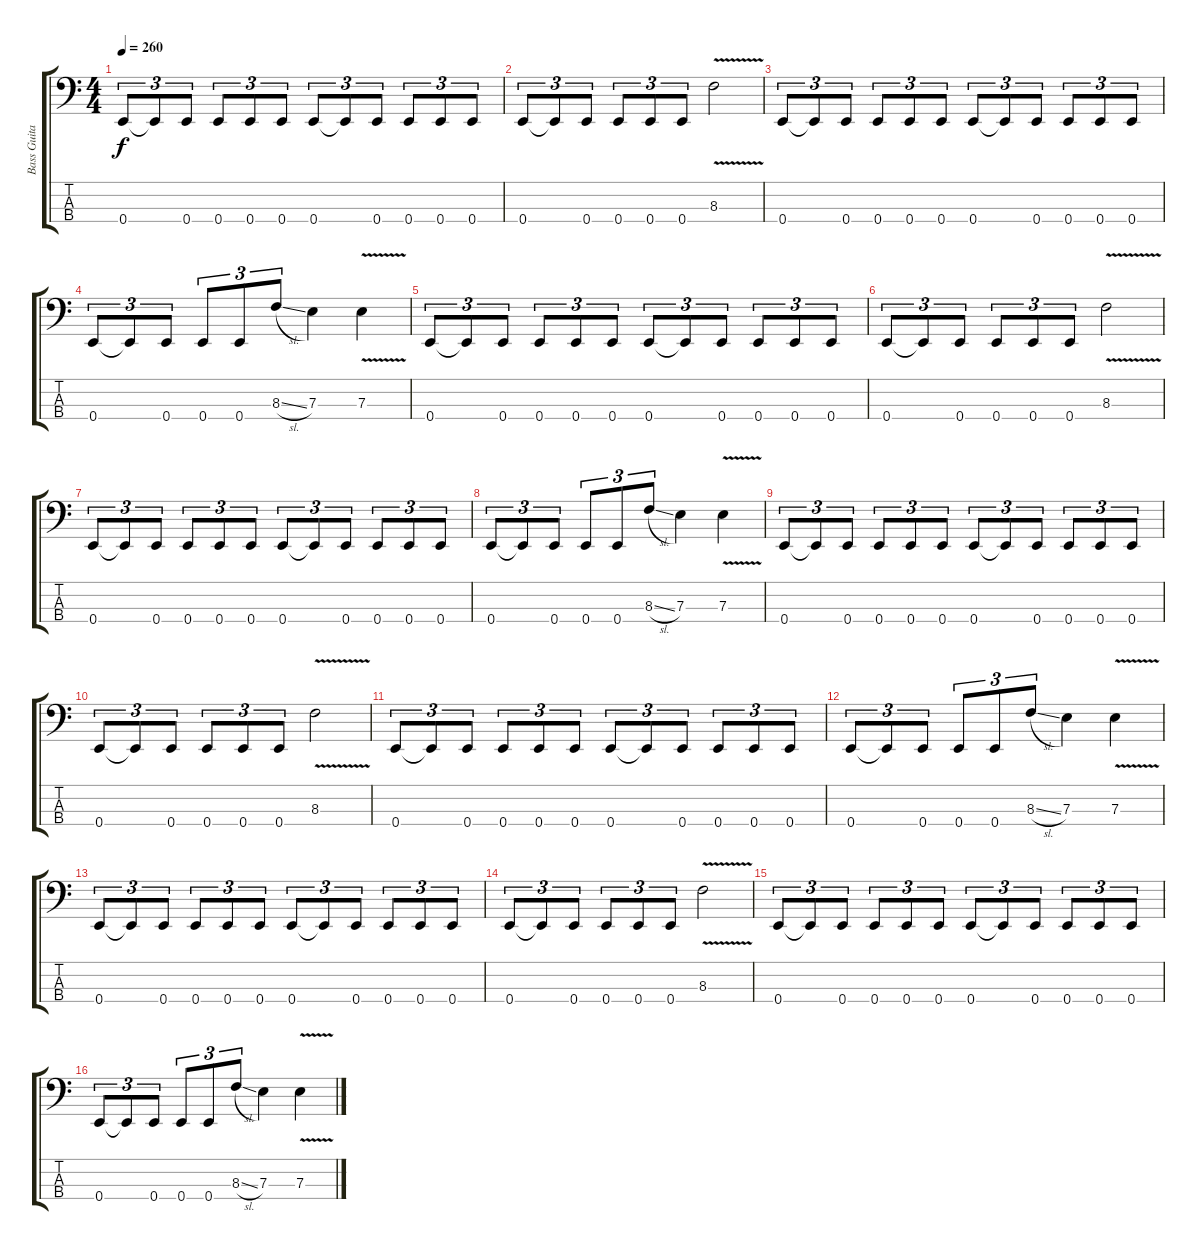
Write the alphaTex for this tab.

\track ("Bass Guitar (Dave Ellefson)" "Bass Guita") {instrument electricbasspick}
\staff {score tabs}
\tuning (G2 D2 A1 E1) {hide}
\ts (4 4)
\tempo 260
\clef f4
\ks c
0.4.8{tu (3 2) dy f} 0.4{t}.8{tu (3 2)} 0.4.8{tu (3 2)} 0.4.8{tu (3 2)} 0.4.8{tu (3 2)} 0.4.8{tu (3 2)} 0.4.8{tu (3 2)} 0.4{t}.8{tu (3 2)} 0.4.8{tu (3 2)} 0.4.8{tu (3 2)} 0.4.8{tu (3 2)} 0.4.8{tu (3 2)} |
0.4.8{tu (3 2)} 0.4{t}.8{tu (3 2)} 0.4.8{tu (3 2)} 0.4.8{tu (3 2)} 0.4.8{tu (3 2)} 0.4.8{tu (3 2)} 8.3{v}.2 |
0.4.8{tu (3 2)} 0.4{t}.8{tu (3 2)} 0.4.8{tu (3 2)} 0.4.8{tu (3 2)} 0.4.8{tu (3 2)} 0.4.8{tu (3 2)} 0.4.8{tu (3 2)} 0.4{t}.8{tu (3 2)} 0.4.8{tu (3 2)} 0.4.8{tu (3 2)} 0.4.8{tu (3 2)} 0.4.8{tu (3 2)} |
0.4.8{tu (3 2)} 0.4{t}.8{tu (3 2)} 0.4.8{tu (3 2)} 0.4.8{tu (3 2)} 0.4.8{tu (3 2)} 8.3{sl}.8{tu (3 2)} 7.3.4 7.3{v}.4 |
0.4.8{tu (3 2)} 0.4{t}.8{tu (3 2)} 0.4.8{tu (3 2)} 0.4.8{tu (3 2)} 0.4.8{tu (3 2)} 0.4.8{tu (3 2)} 0.4.8{tu (3 2)} 0.4{t}.8{tu (3 2)} 0.4.8{tu (3 2)} 0.4.8{tu (3 2)} 0.4.8{tu (3 2)} 0.4.8{tu (3 2)} |
0.4.8{tu (3 2)} 0.4{t}.8{tu (3 2)} 0.4.8{tu (3 2)} 0.4.8{tu (3 2)} 0.4.8{tu (3 2)} 0.4.8{tu (3 2)} 8.3{v}.2 |
0.4.8{tu (3 2)} 0.4{t}.8{tu (3 2)} 0.4.8{tu (3 2)} 0.4.8{tu (3 2)} 0.4.8{tu (3 2)} 0.4.8{tu (3 2)} 0.4.8{tu (3 2)} 0.4{t}.8{tu (3 2)} 0.4.8{tu (3 2)} 0.4.8{tu (3 2)} 0.4.8{tu (3 2)} 0.4.8{tu (3 2)} |
0.4.8{tu (3 2)} 0.4{t}.8{tu (3 2)} 0.4.8{tu (3 2)} 0.4.8{tu (3 2)} 0.4.8{tu (3 2)} 8.3{sl}.8{tu (3 2)} 7.3.4 7.3{v}.4 |
0.4.8{tu (3 2)} 0.4{t}.8{tu (3 2)} 0.4.8{tu (3 2)} 0.4.8{tu (3 2)} 0.4.8{tu (3 2)} 0.4.8{tu (3 2)} 0.4.8{tu (3 2)} 0.4{t}.8{tu (3 2)} 0.4.8{tu (3 2)} 0.4.8{tu (3 2)} 0.4.8{tu (3 2)} 0.4.8{tu (3 2)} |
0.4.8{tu (3 2)} 0.4{t}.8{tu (3 2)} 0.4.8{tu (3 2)} 0.4.8{tu (3 2)} 0.4.8{tu (3 2)} 0.4.8{tu (3 2)} 8.3{v}.2 |
0.4.8{tu (3 2)} 0.4{t}.8{tu (3 2)} 0.4.8{tu (3 2)} 0.4.8{tu (3 2)} 0.4.8{tu (3 2)} 0.4.8{tu (3 2)} 0.4.8{tu (3 2)} 0.4{t}.8{tu (3 2)} 0.4.8{tu (3 2)} 0.4.8{tu (3 2)} 0.4.8{tu (3 2)} 0.4.8{tu (3 2)} |
0.4.8{tu (3 2)} 0.4{t}.8{tu (3 2)} 0.4.8{tu (3 2)} 0.4.8{tu (3 2)} 0.4.8{tu (3 2)} 8.3{sl}.8{tu (3 2)} 7.3.4 7.3{v}.4 |
0.4.8{tu (3 2)} 0.4{t}.8{tu (3 2)} 0.4.8{tu (3 2)} 0.4.8{tu (3 2)} 0.4.8{tu (3 2)} 0.4.8{tu (3 2)} 0.4.8{tu (3 2)} 0.4{t}.8{tu (3 2)} 0.4.8{tu (3 2)} 0.4.8{tu (3 2)} 0.4.8{tu (3 2)} 0.4.8{tu (3 2)} |
0.4.8{tu (3 2)} 0.4{t}.8{tu (3 2)} 0.4.8{tu (3 2)} 0.4.8{tu (3 2)} 0.4.8{tu (3 2)} 0.4.8{tu (3 2)} 8.3{v}.2 |
0.4.8{tu (3 2)} 0.4{t}.8{tu (3 2)} 0.4.8{tu (3 2)} 0.4.8{tu (3 2)} 0.4.8{tu (3 2)} 0.4.8{tu (3 2)} 0.4.8{tu (3 2)} 0.4{t}.8{tu (3 2)} 0.4.8{tu (3 2)} 0.4.8{tu (3 2)} 0.4.8{tu (3 2)} 0.4.8{tu (3 2)} |
0.4.8{tu (3 2)} 0.4{t}.8{tu (3 2)} 0.4.8{tu (3 2)} 0.4.8{tu (3 2)} 0.4.8{tu (3 2)} 8.3{sl}.8{tu (3 2)} 7.3.4 7.3{v}.4
